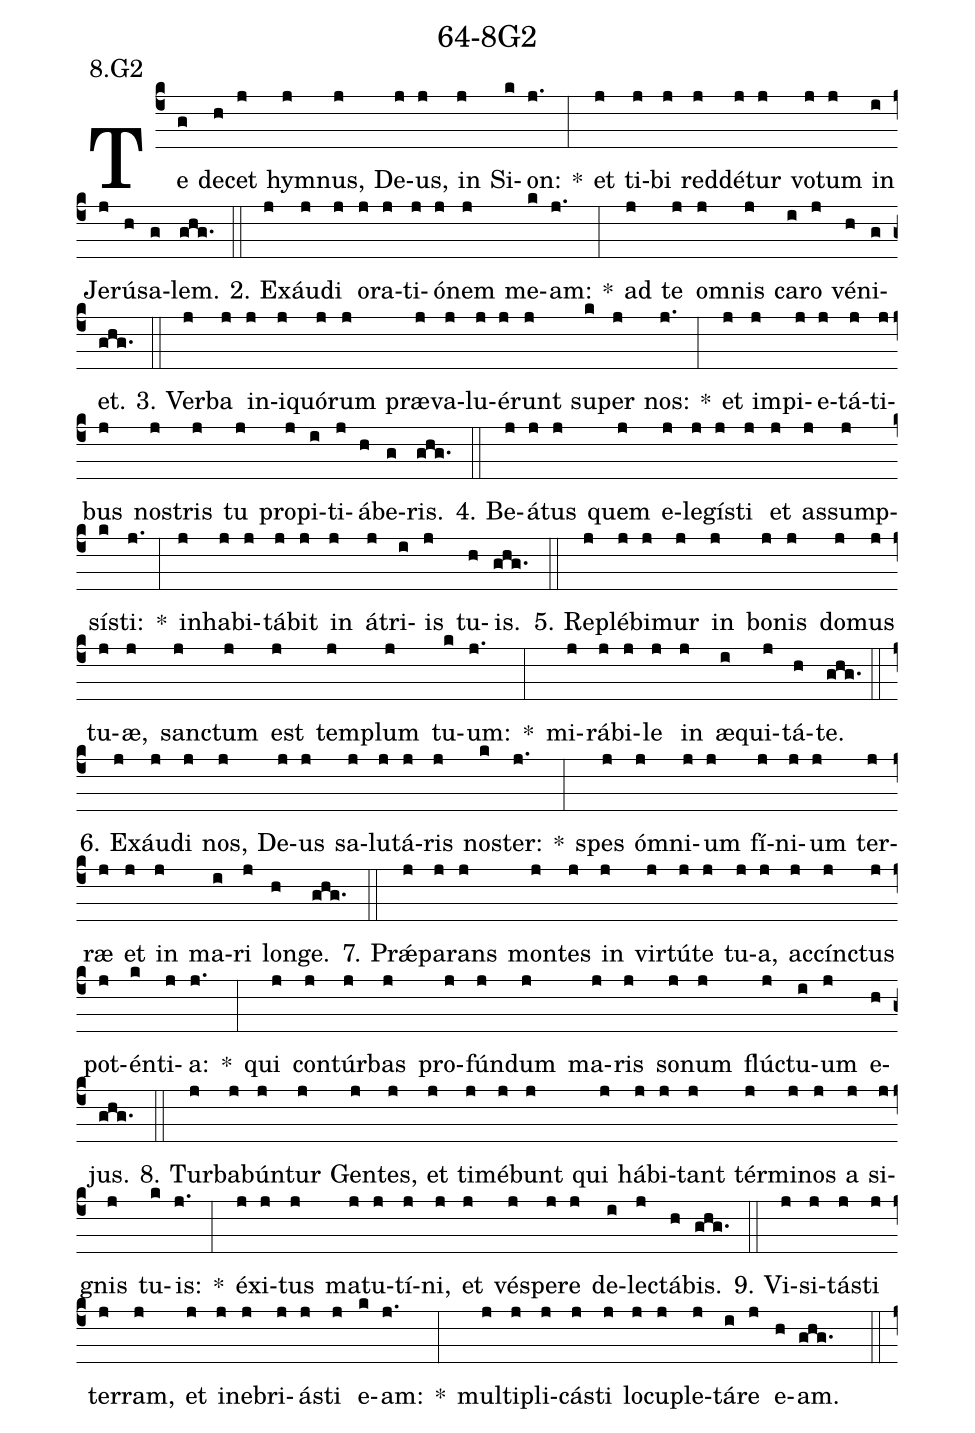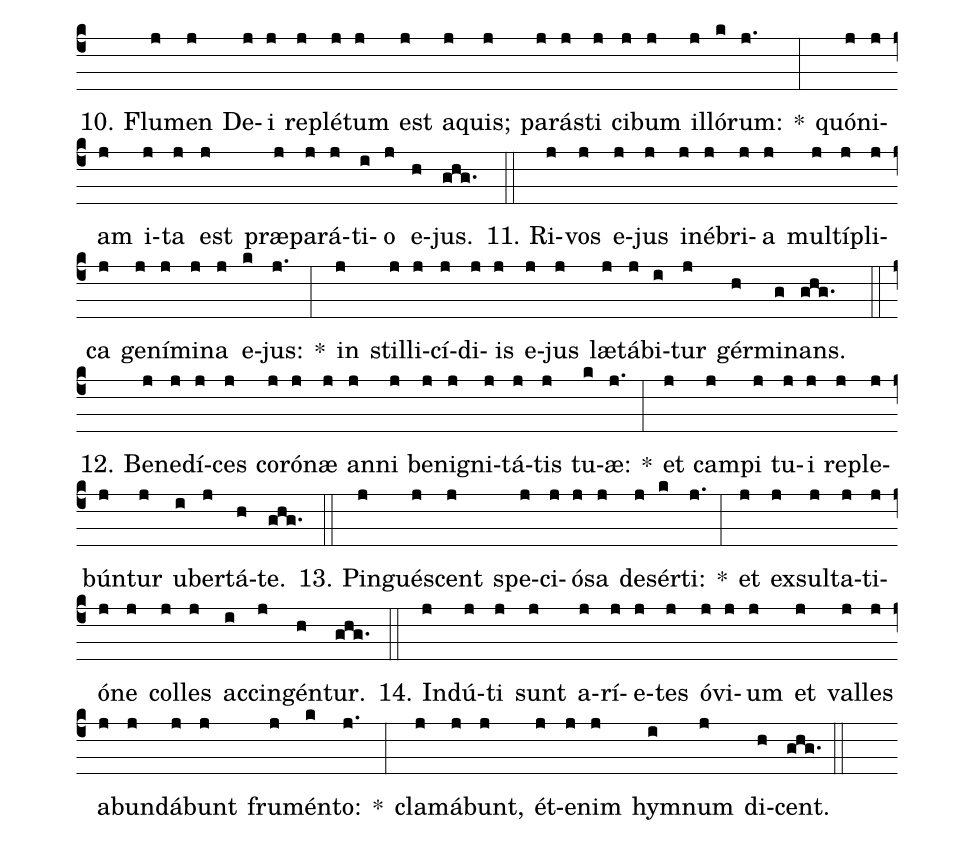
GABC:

name: 64-8G2;
annotation: 8.G2;
%%
(c4)Te(g) de(h)cet(j) hym(j)nus,(j) De(j)us,(j) in(j) Si(k)on:(j.) *(:) et(j) ti(j)bi(j) red(j)dé(j)tur(j) vo(j)tum(j) in(i) Je(j)rú(h)sa(g)lem.(ghg.) (::)
2. Ex(j)áu(j)di(j) o(j)ra(j)ti(j)ó(j)nem(j) me(k)am:(j.) *(:) ad(j) te(j) om(j)nis(j) ca(i)ro(j) vé(h)ni(g)et.(ghg.) (::)
3. Ver(j)ba(j) in(j)i(j)quó(j)rum(j) præ(j)va(j)lu(j)é(j)runt(j) su(k)per(j) nos:(j.) *(:) et(j) im(j)pi(j)e(j)tá(j)ti(j)bus(j) nos(j)tris(j) tu(j) pro(j)pi(i)ti(j)á(h)be(g)ris.(ghg.) (::)
4. Be(j)á(j)tus(j) quem(j) e(j)le(j)gís(j)ti(j) et(j) as(j)sump(j)sís(k)ti:(j.) *(:) in(j)ha(j)bi(j)tá(j)bit(j) in(j) á(j)tri(i)is(j) tu(h)is.(ghg.) (::)
5. Re(j)plé(j)bi(j)mur(j) in(j) bo(j)nis(j) do(j)mus(j) tu(j)æ,(j) sanc(j)tum(j) est(j) tem(j)plum(j) tu(k)um:(j.) *(:) mi(j)rá(j)bi(j)le(j) in(j) æ(i)qui(j)tá(h)te.(ghg.) (::)
6. Ex(j)áu(j)di(j) nos,(j) De(j)us(j) sa(j)lu(j)tá(j)ris(j) nos(k)ter:(j.) *(:) spes(j) óm(j)ni(j)um(j) fí(j)ni(j)um(j) ter(j)ræ(j) et(j) in(j) ma(i)ri(j) lon(h)ge.(ghg.) (::)
7. Prǽ(j)pa(j)rans(j) mon(j)tes(j) in(j) vir(j)tú(j)te(j) tu(j)a,(j) ac(j)cínc(j)tus(j) pot(j)én(k)ti(j)a:(j.) *(:) qui(j) con(j)túr(j)bas(j) pro(j)fún(j)dum(j) ma(j)ris(j) so(j)num(j) flúc(j)tu(i)um(j) e(h)jus.(ghg.) (::)
8. Tur(j)ba(j)bún(j)tur(j) Gen(j)tes,(j) et(j) ti(j)mé(j)bunt(j) qui(j) há(j)bi(j)tant(j) tér(j)mi(j)nos(j) a(j) si(j)gnis(j) tu(k)is:(j.) *(:) éx(j)i(j)tus(j) ma(j)tu(j)tí(j)ni,(j) et(j) vés(j)pe(j)re(j) de(i)lec(j)tá(h)bis.(ghg.) (::)
9. Vi(j)si(j)tás(j)ti(j) ter(j)ram,(j) et(j) in(j)e(j)bri(j)ás(j)ti(j) e(k)am:(j.) *(:) mul(j)ti(j)pli(j)cás(j)ti(j) lo(j)cu(j)ple(j)tá(i)re(j) e(h)am.(ghg.) (::)
10. Flu(j)men(j) De(j)i(j) re(j)plé(j)tum(j) est(j) a(j)quis;(j) pa(j)rás(j)ti(j) ci(j)bum(j) il(j)ló(k)rum:(j.) *(:) quón(j)i(j)am(j) i(j)ta(j) est(j) præ(j)pa(j)rá(j)ti(i)o(j) e(h)jus.(ghg.) (::)
11. Ri(j)vos(j) e(j)jus(j) in(j)é(j)bri(j)a(j) mul(j)tí(j)pli(j)ca(j) ge(j)ní(j)mi(j)na(j) e(k)jus:(j.) *(:) in(j) stil(j)li(j)cí(j)di(j)is(j) e(j)jus(j) læ(j)tá(j)bi(i)tur(j) gér(h)mi(g)nans.(ghg.) (::)
12. Be(j)ne(j)dí(j)ces(j) co(j)ró(j)næ(j) an(j)ni(j) be(j)ni(j)gni(j)tá(j)tis(j) tu(k)æ:(j.) *(:) et(j) cam(j)pi(j) tu(j)i(j) re(j)ple(j)bún(j)tur(j) u(i)ber(j)tá(h)te.(ghg.) (::)
13. Pin(j)gué(j)scent(j) spe(j)ci(j)ó(j)sa(j) de(j)sér(k)ti:(j.) *(:) et(j) ex(j)sul(j)ta(j)ti(j)ó(j)ne(j) col(j)les(j) ac(i)cin(j)gén(h)tur.(ghg.) (::)
14. Ind(j)ú(j)ti(j) sunt(j) a(j)rí(j)e(j)tes(j) ó(j)vi(j)um(j) et(j) val(j)les(j) ab(j)un(j)dá(j)bunt(j) fru(j)mén(k)to:(j.) *(:) cla(j)má(j)bunt,(j) ét(j)e(j)nim(j) hym(i)num(j) di(h)cent.(ghg.) (::)
